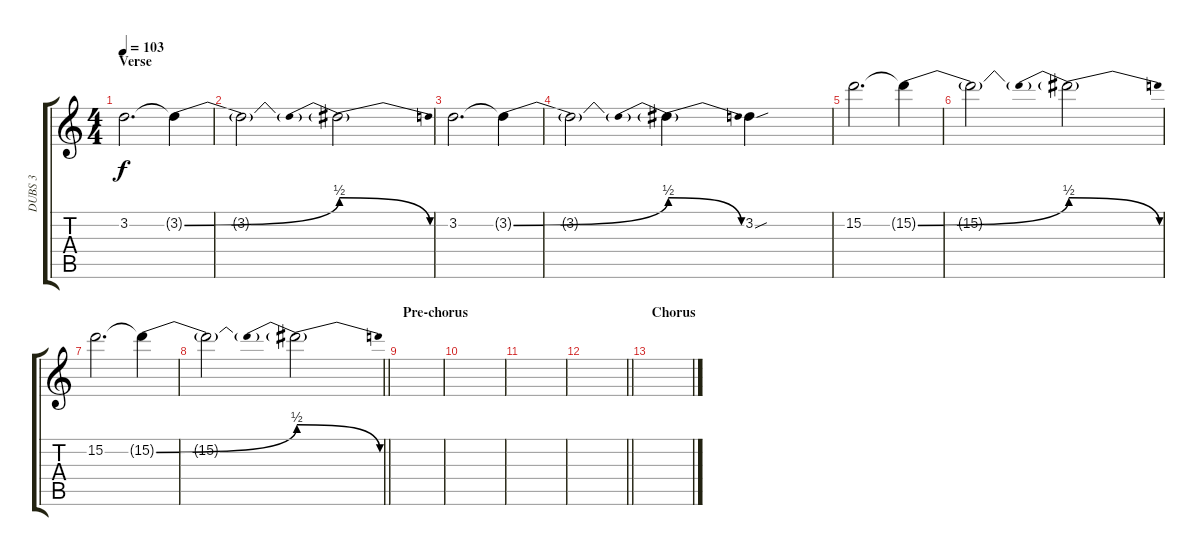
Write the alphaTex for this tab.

\track ("DUBS 3" "DUBS 3") {instrument distortionguitar}
\staff {score tabs}
\tuning (E4 B3 G3 D3 A2 E2) {hide}
\ts (4 4)
\section ("" "Verse")
\tempo 103
\clef g2
\ks c
3.2.2{d dy f} 3.2{be (bend 0 0 60 2) t}.4 |
3.2{t}.2 3.2{be (prebendrelease 0 2 60 0) t}.2 |
3.2.2{d} 3.2{be (bend 0 0 60 2) t}.4 |
3.2{t}.2 3.2{be (prebendrelease 0 2 60 0) t}.4 3.2{sou}.4 |
15.2.2{d} 15.2{be (bend 0 0 60 2) t}.4 |
15.2{t}.2 15.2{be (prebendrelease 0 2 60 0) t}.2 |
15.2.2{d} 15.2{be (bend 0 0 60 2) t}.4 |
\barLineRight lightlight
15.2{t}.2 15.2{be (prebendrelease 0 2 60 0) t}.2 |
\section ("" "Pre-chorus")
|
|
|
\barLineRight lightlight
|
\section ("" "Chorus")
